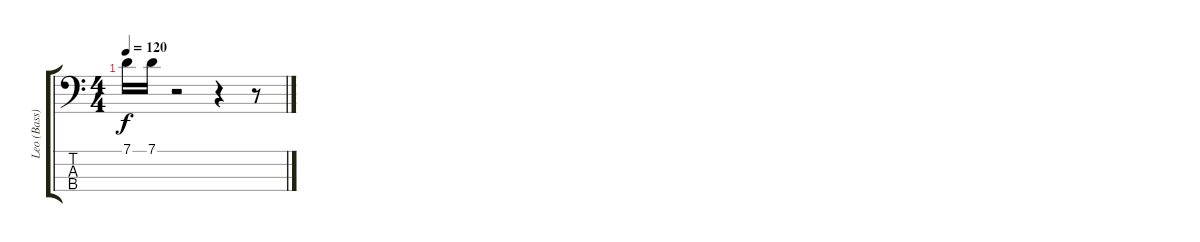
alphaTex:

\track ("Leo (Bass)" "Leo (Bass)") {instrument electricbassfinger}
\staff {score tabs}
\tuning (G2 D2 A1 E1) {hide}
\ts (4 4)
\tempo 120
\clef f4
\ks c
7.1.16{dy f} 7.1.16 r.2 r.4 r.8
